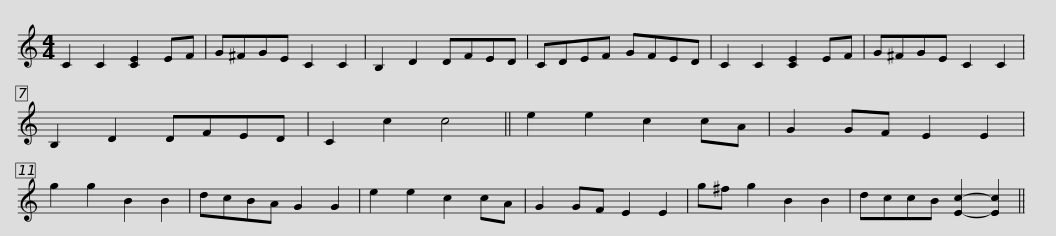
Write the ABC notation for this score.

X:1
L:1/8
M:4/4
I:linebreak $
K:C
V:1 treble
V:1
 C2 C2 [CE]2 EF | G^FGE C2 C2 | B,2 D2 DFED | CDEF GFED | C2 C2 [CE]2 EF | %5
 G^FGE C2 C2 |$ B,2 D2 DFED | C2 c2 c4 || e2 e2 c2 cA | G2 GF E2 E2 | %10
 g2 g2 B2 B2 | dcBA G2 G2 | e2 e2 c2 cA | G2 GF E2 E2 |$ g^f g2 B2 B2 | %15
 dccB [Ec]2- [Ec]2 || %16
